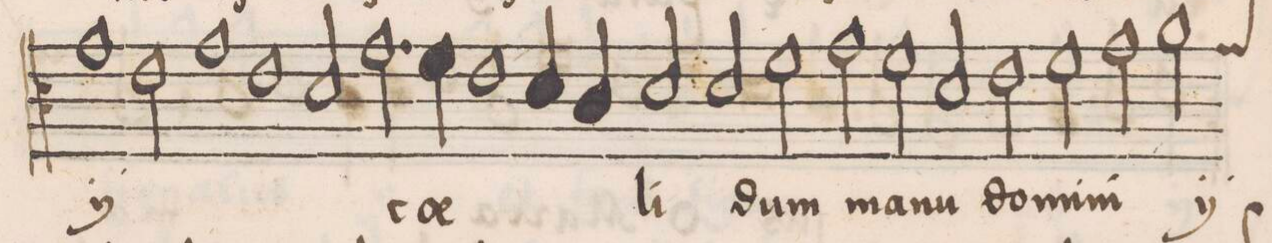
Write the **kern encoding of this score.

**kern	**text
*I"CANTVS	*
*clefC3	*
*k[]	*
*met(C)	*
*M2/1	*
1g	fa-
2e\	-cti
=61-	=61-
1g	Su(n)t
1e	coe-
=62-	=62-
2d/	-li
*	*Xij
2.g\	coe-
4f\	.
1e\	.
=63-	=63-
4d/	.
4c/	.
2d/	-li
2d/	dum
=64-	=64-
2f\	.
2g\	ma-
2f\	.
2d/	-nu
=65-	=65-
2e\	do-
2f\	-mi-
2g\	-ni
*	*ij
*custos:g	*
2a\	do-
=66-	=66-
*-	*-
